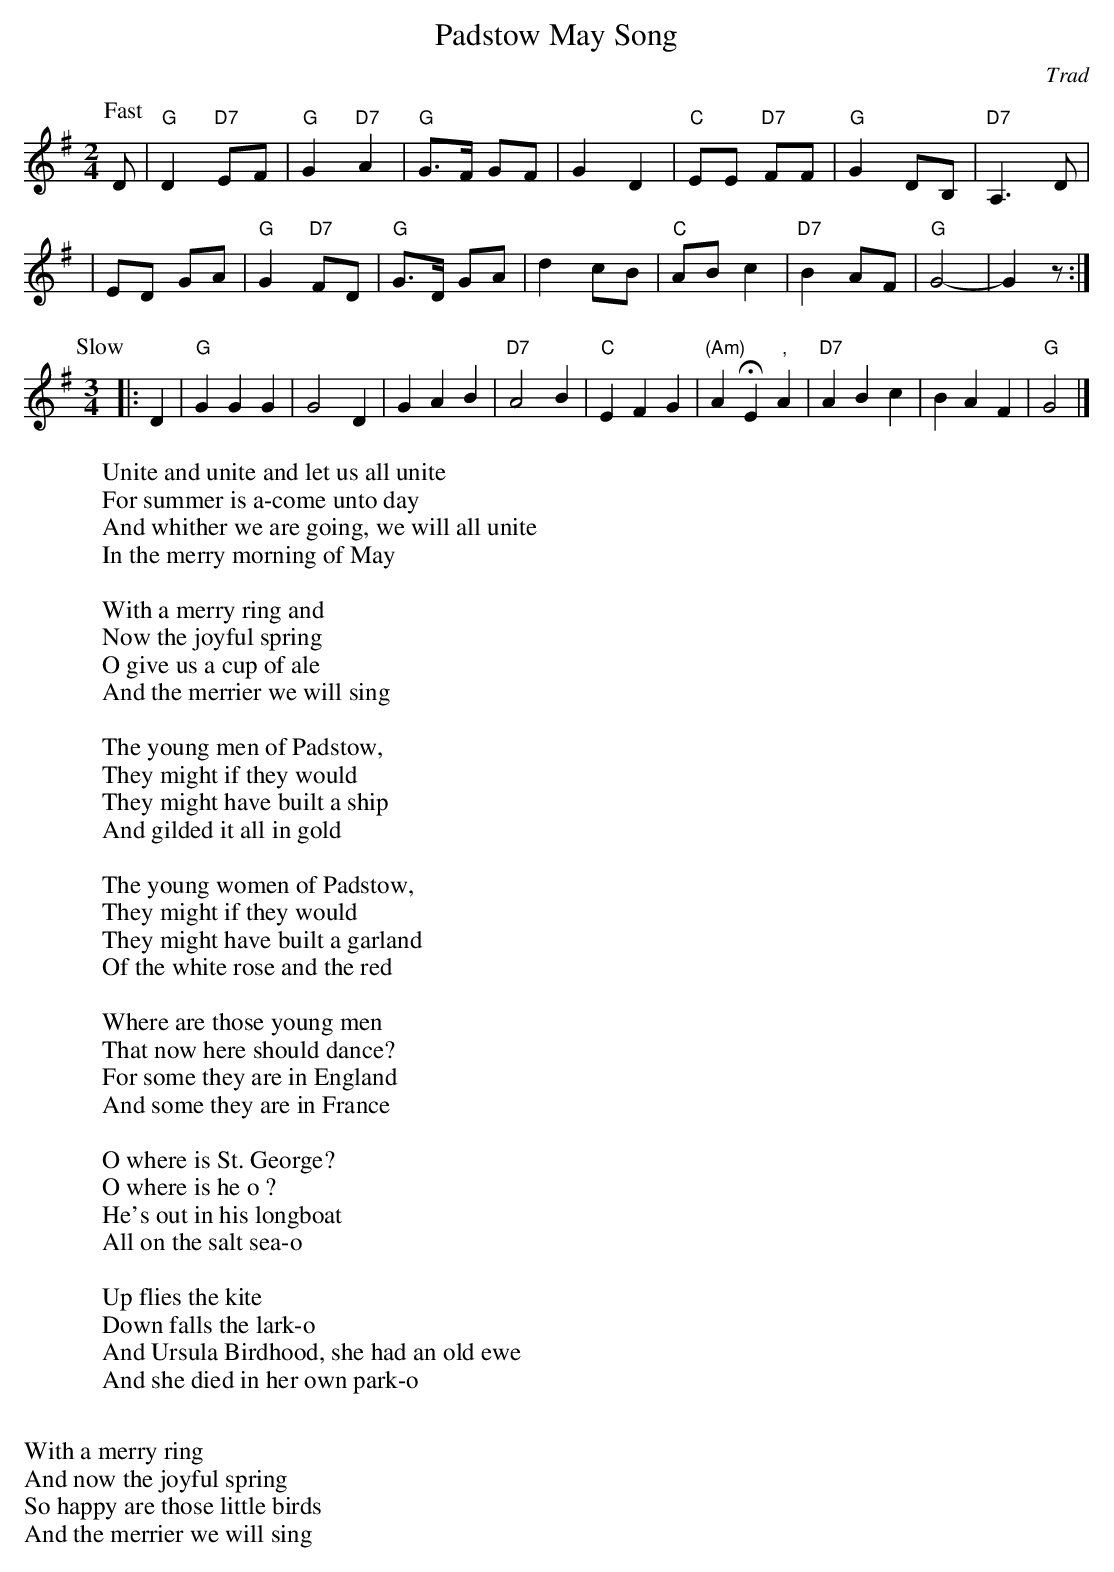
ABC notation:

X:1
T: Padstow May Song
O: Trad
M: 2/4
L: 1/8
K: G
P: Fast
D \
| "G"D2 "D7"EF | "G"G2 "D7"A2 | "G"G>F GF | G2 D2 | "C"EE "D7"FF | "G"G2 DB, | "D7"A,3 D |
| ED GA | "G"G2 "D7"FD | "G"G>D GA | d2 cB | "C"AB c2 | "D7"B2 AF | "G"G4- | G2 z :|
P: Slow
M: 3/4
L: 1/4
|: D | "G"GGG | G2D | GAB | "D7"A2B | "C"EFG | "(Am)"AHE ","A | "D7"ABc | BAF | "G"G2 |]
W: Unite and unite and let us all unite
W: For summer is a-come unto day
W: And whither we are going, we will all unite
W: In the merry morning of May
W:
W: With a merry ring and
W: Now the joyful spring
W: O give us a cup of ale
W: And the merrier we will sing
W:
W: The young men of Padstow,
W: They might if they would
W: They might have built a ship
W: And gilded it all in gold
W:
W: The young women of Padstow,
W: They might if they would
W: They might have built a garland
W: Of the white rose and the red
W:
W: Where are those young men
W: That now here should dance?
W: For some they are in England
W: And some they are in France
W:
W: O where is St. George?
W: O where is he o ?
W: He's out in his longboat
W: All on the salt sea-o
W:
W: Up flies the kite
W: Down falls the lark-o
W: And Ursula Birdhood, she had an old ewe
W: And she died in her own park-o
W:
W: With a merry ring
W: And now the joyful spring
W: So happy are those little birds
W: And the merrier we will sing
